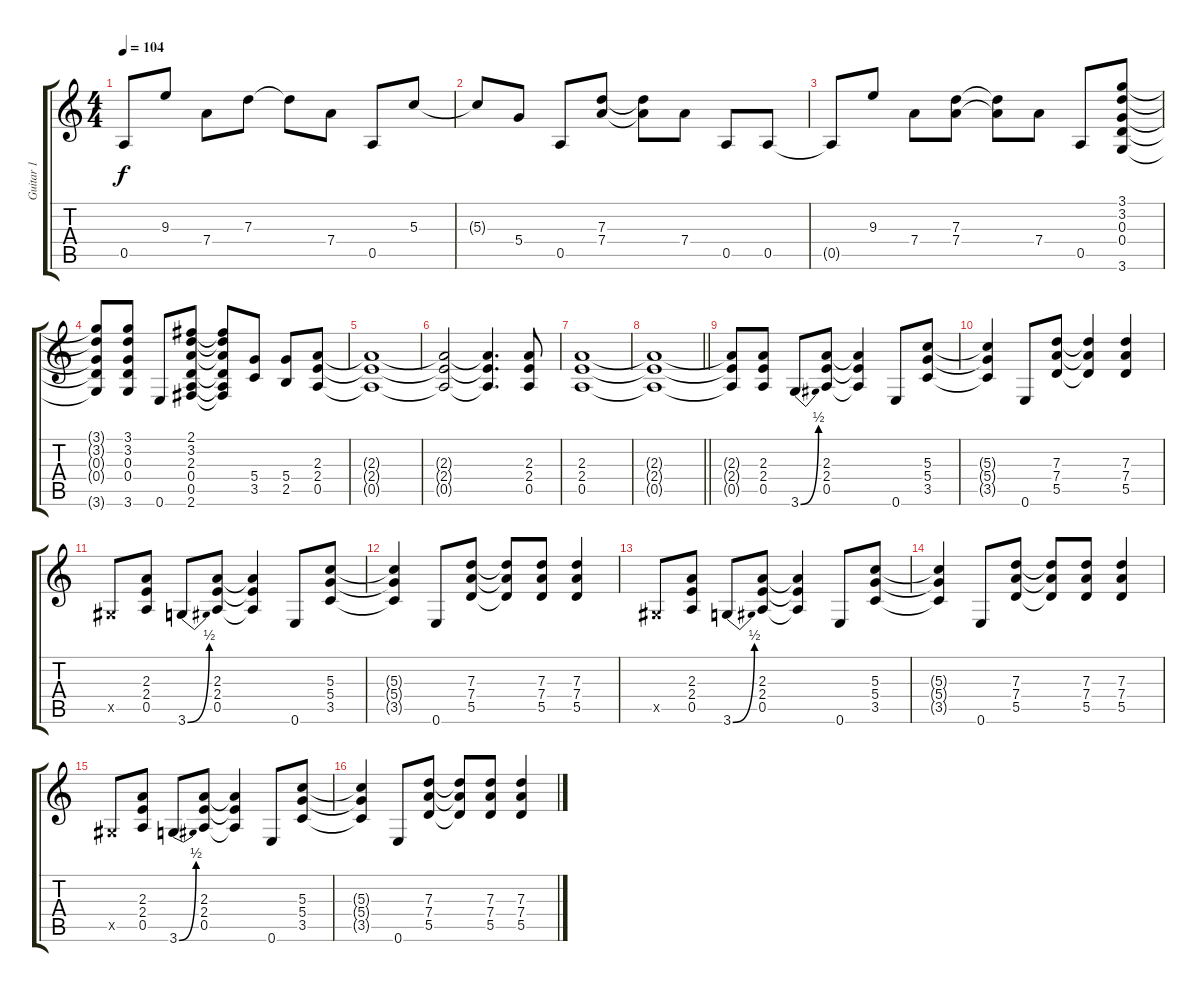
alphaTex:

\track ("Guitar 1" "Guitar 1") {instrument overdrivenguitar}
\staff {score tabs}
\tuning (E4 B3 G3 D3 A2 E2) {hide}
\ts (4 4)
\tempo 104
\clef g2
\ks c
0.5.8{dy f} 9.3.8 7.4.8 7.3.8 7.3{t}.8 7.4.8 0.5.8 5.3.8 |
5.3{t}.8 5.4.8 0.5.8 (7.3 7.4).8 (7.3{t} 7.4{t}).8 7.4.8 0.5.8 0.5.8 |
0.5{t}.8 9.3.8 7.4.8 (7.3 7.4).8 (7.3{t} 7.4{t}).8 7.4.8 0.5.8 (3.1 3.2 0.3 0.4 3.6).8 |
(3.1{t} 3.2{t} 0.3{t} 0.4{t} 3.6{t}).8 (3.1 3.2 0.3 0.4 3.6).8 0.6.8 (2.1 3.2 2.3 0.4 0.5 2.6).8 (2.1{t} 3.2{t} 2.3{t} 0.4{t} 0.5{t} 2.6{t}).8 (5.4 3.5).8 (5.4 2.5).8 (2.3 2.4 0.5).8 |
(2.3{t} 2.4{t} 0.5{t}).1 |
(2.3{t} 2.4{t} 0.5{t}).2 (2.3{t} 2.4{t} 0.5{t}).4{d} (2.3 2.4 0.5).8 |
(2.3 2.4 0.5).1 |
\barLineRight lightlight
(2.3{t} 2.4{t} 0.5{t}).1 |
(2.3{t} 2.4{t} 0.5{t}).8 (2.3 2.4 0.5).8 3.6{be (bend 0 0 60 2)}.8 (2.3 2.4 0.5).8 (2.3{t} 2.4{t} 0.5{t}).4 0.6.8 (5.3 5.4 3.5).8 |
(5.3{t} 5.4{t} 3.5{t}).4 0.6.8 (7.3 7.4 5.5).8 (7.3{t} 7.4{t} 5.5{t}).4 (7.3 7.4 5.5).4 |
-1.5{x}.8 (2.3 2.4 0.5).8 3.6{be (bend 0 0 60 2)}.8 (2.3 2.4 0.5).8 (2.3{t} 2.4{t} 0.5{t}).4 0.6.8 (5.3 5.4 3.5).8 |
(5.3{t} 5.4{t} 3.5{t}).4 0.6.8 (7.3 7.4 5.5).8 (7.3{t} 7.4{t} 5.5{t}).8 (7.3 7.4 5.5).8 (7.3 7.4 5.5).4 |
-1.5{x}.8 (2.3 2.4 0.5).8 3.6{be (bend 0 0 60 2)}.8 (2.3 2.4 0.5).8 (2.3{t} 2.4{t} 0.5{t}).4 0.6.8 (5.3 5.4 3.5).8 |
(5.3{t} 5.4{t} 3.5{t}).4 0.6.8 (7.3 7.4 5.5).8 (7.3{t} 7.4{t} 5.5{t}).8 (7.3 7.4 5.5).8 (7.3 7.4 5.5).4 |
-1.5{x}.8 (2.3 2.4 0.5).8 3.6{be (bend 0 0 60 2)}.8 (2.3 2.4 0.5).8 (2.3{t} 2.4{t} 0.5{t}).4 0.6.8 (5.3 5.4 3.5).8 |
(5.3{t} 5.4{t} 3.5{t}).4 0.6.8 (7.3 7.4 5.5).8 (7.3{t} 7.4{t} 5.5{t}).8 (7.3 7.4 5.5).8 (7.3 7.4 5.5).4
